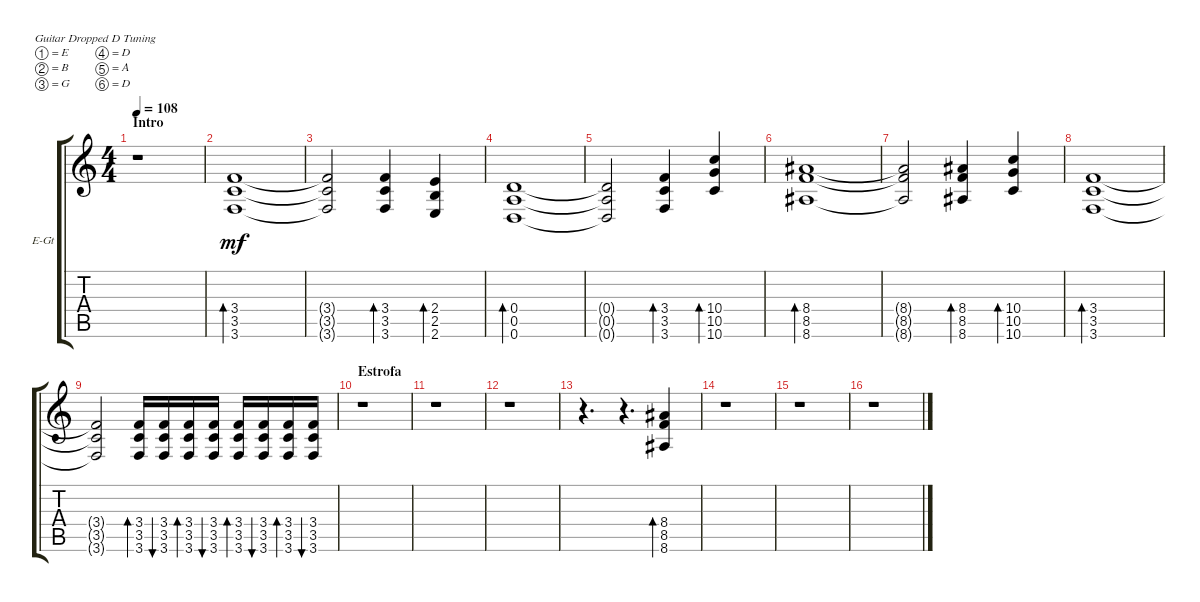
\defaultSystemsLayout 4
\bracketExtendMode groupsimilarinstruments
\firstSystemTrackNameOrientation horizontal
\otherSystemsTrackNameOrientation horizontal
\track ("E. Guitar 3" "E-Gt") {instrument electricguitarclean}
\staff {score tabs}
\tuning (E4 B3 G3 D3 A2 D2)
\ts (4 4)
\section ("" "Intro")
\tempo 108
\clef g2
\ks c
r.1{dy mf instrument electricguitarclean} |
(3.6 3.5 3.4).1{bd 30} |
(3.4{t} 3.5{t} 3.6{t}).2 (3.4 3.5 3.6).4{bd 30} (2.5 2.4 2.6).4{bd 30} |
(0.4 0.5 0.6).1{bd 30} |
(0.4{t} 0.5{t} 0.6{t}).2 (3.6 3.5 3.4).4{bd 30} (10.4 10.5 10.6).4{bd 30} |
(8.5 8.4 8.6).1{bd 30} |
(8.4{t} 8.5{t} 8.6{t}).2 (8.4 8.5 8.6).4{bd 30} (10.4 10.5 10.6).4{bd 30} |
(3.4 3.5 3.6).1{bd 30} |
(3.6{t} 3.5{t} 3.4{t}).2 (3.6 3.5 3.4).16{bd 30} (3.6 3.5 3.4).16{bu 30} (3.6 3.5 3.4).16{bd 30} (3.6 3.5 3.4).16{bu 30} (3.6 3.5 3.4).16{bd 30} (3.6 3.5 3.4).16{bu 30} (3.6 3.5 3.4).16{bd 30} (3.6 3.5 3.4).16{bu 30} |
\section ("" "Estrofa")
r.1 |
r.1 |
r.1 |
r.4{d} r.4{d} (8.6 8.5 8.4).4{bd 30} |
r.1 |
r.1 |
r.1
